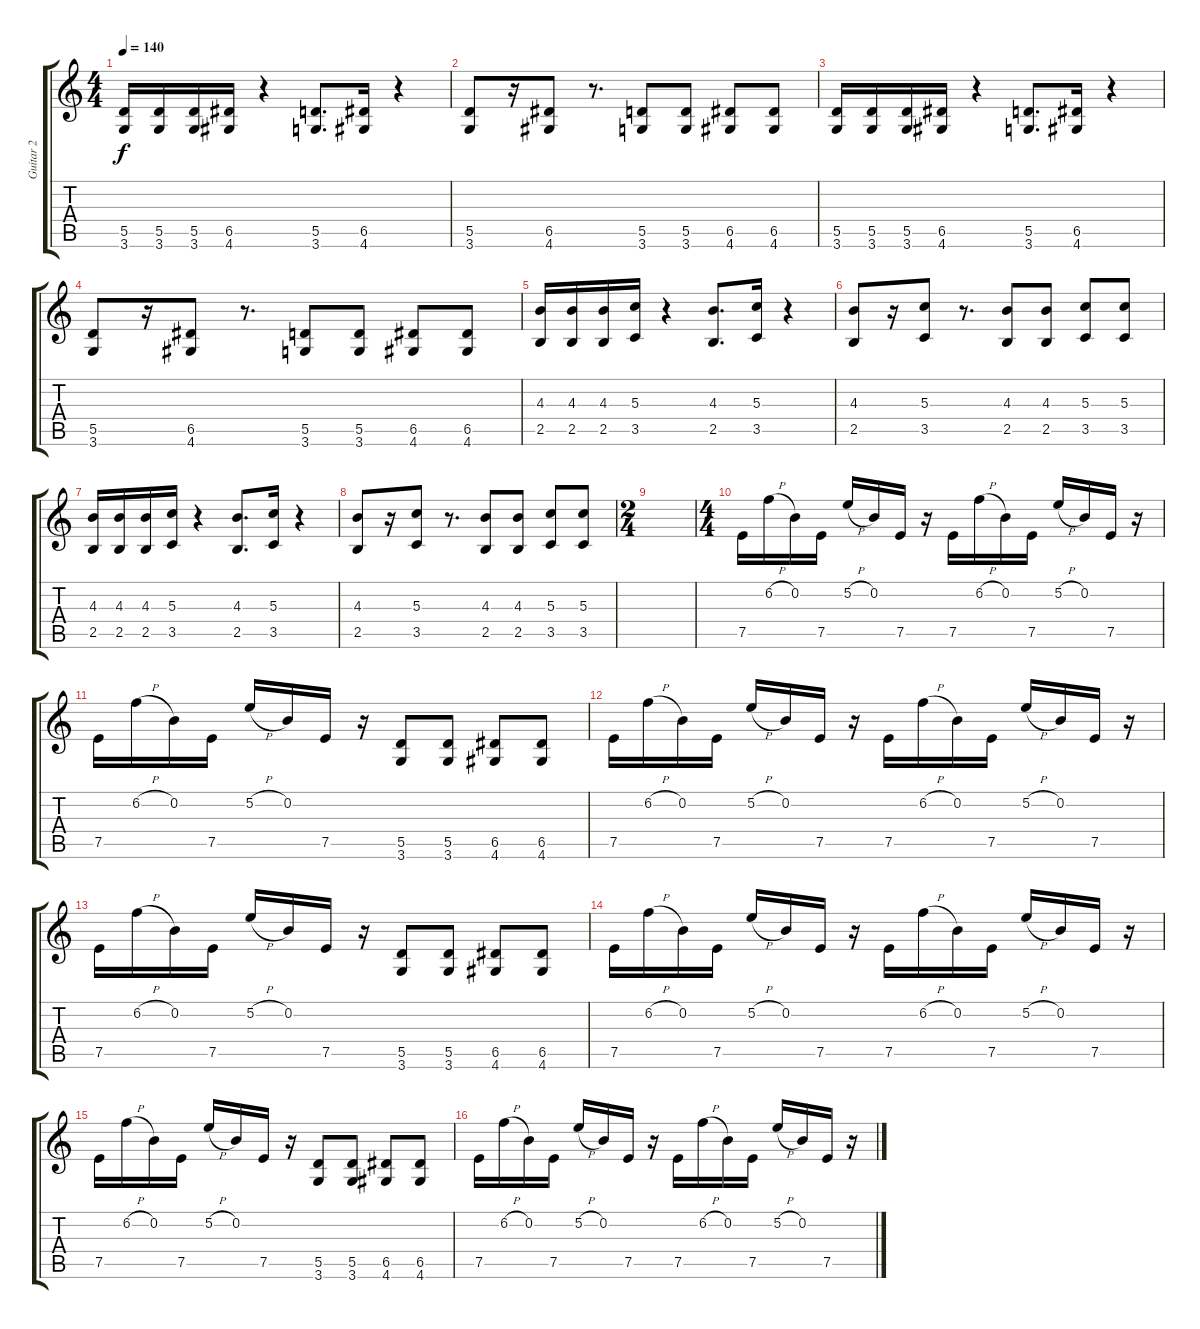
\track ("Guitar 2" "Guitar 2") {instrument overdrivenguitar}
\staff {score tabs}
\tuning (E4 B3 G3 D3 A2 E2) {hide}
\ts (4 4)
\tempo 140
\clef g2
\ks c
(5.5 3.6).16{dy f instrument overdrivenguitar} (5.5 3.6).16 (5.5 3.6).16 (6.5 4.6).16 r.4 (5.5 3.6).8{d} (6.5 4.6).16 r.4 |
(5.5 3.6).8 r.16 (6.5 4.6).8 r.8{d} (5.5 3.6).8 (5.5 3.6).8 (6.5 4.6).8 (6.5 4.6).8 |
(5.5 3.6).16 (5.5 3.6).16 (5.5 3.6).16 (6.5 4.6).16 r.4 (5.5 3.6).8{d} (6.5 4.6).16 r.4 |
(5.5 3.6).8 r.16 (6.5 4.6).8 r.8{d} (5.5 3.6).8 (5.5 3.6).8 (6.5 4.6).8 (6.5 4.6).8 |
(4.3 2.5).16 (4.3 2.5).16 (4.3 2.5).16 (5.3 3.5).16 r.4 (4.3 2.5).8{d} (5.3 3.5).16 r.4 |
(4.3 2.5).8 r.16 (5.3 3.5).8 r.8{d} (4.3 2.5).8 (4.3 2.5).8 (5.3 3.5).8 (5.3 3.5).8 |
(4.3 2.5).16 (4.3 2.5).16 (4.3 2.5).16 (5.3 3.5).16 r.4 (4.3 2.5).8{d} (5.3 3.5).16 r.4 |
(4.3 2.5).8 r.16 (5.3 3.5).8 r.8{d} (4.3 2.5).8 (4.3 2.5).8 (5.3 3.5).8 (5.3 3.5).8 |
\ts (2 4)
|
\ts (4 4)
7.5.16 6.2{h}.16 0.2.16 7.5.16 5.2{h}.16 0.2.16 7.5.16 r.16 7.5.16 6.2{h}.16 0.2.16 7.5.16 5.2{h}.16 0.2.16 7.5.16 r.16 |
7.5.16 6.2{h}.16 0.2.16 7.5.16 5.2{h}.16 0.2.16 7.5.16 r.16 (5.5 3.6).8 (5.5 3.6).8 (6.5 4.6).8 (6.5 4.6).8 |
7.5.16 6.2{h}.16 0.2.16 7.5.16 5.2{h}.16 0.2.16 7.5.16 r.16 7.5.16 6.2{h}.16 0.2.16 7.5.16 5.2{h}.16 0.2.16 7.5.16 r.16 |
7.5.16 6.2{h}.16 0.2.16 7.5.16 5.2{h}.16 0.2.16 7.5.16 r.16 (5.5 3.6).8 (5.5 3.6).8 (6.5 4.6).8 (6.5 4.6).8 |
7.5.16 6.2{h}.16 0.2.16 7.5.16 5.2{h}.16 0.2.16 7.5.16 r.16 7.5.16 6.2{h}.16 0.2.16 7.5.16 5.2{h}.16 0.2.16 7.5.16 r.16 |
7.5.16 6.2{h}.16 0.2.16 7.5.16 5.2{h}.16 0.2.16 7.5.16 r.16 (5.5 3.6).8 (5.5 3.6).8 (6.5 4.6).8 (6.5 4.6).8 |
7.5.16 6.2{h}.16 0.2.16 7.5.16 5.2{h}.16 0.2.16 7.5.16 r.16 7.5.16 6.2{h}.16 0.2.16 7.5.16 5.2{h}.16 0.2.16 7.5.16 r.16
